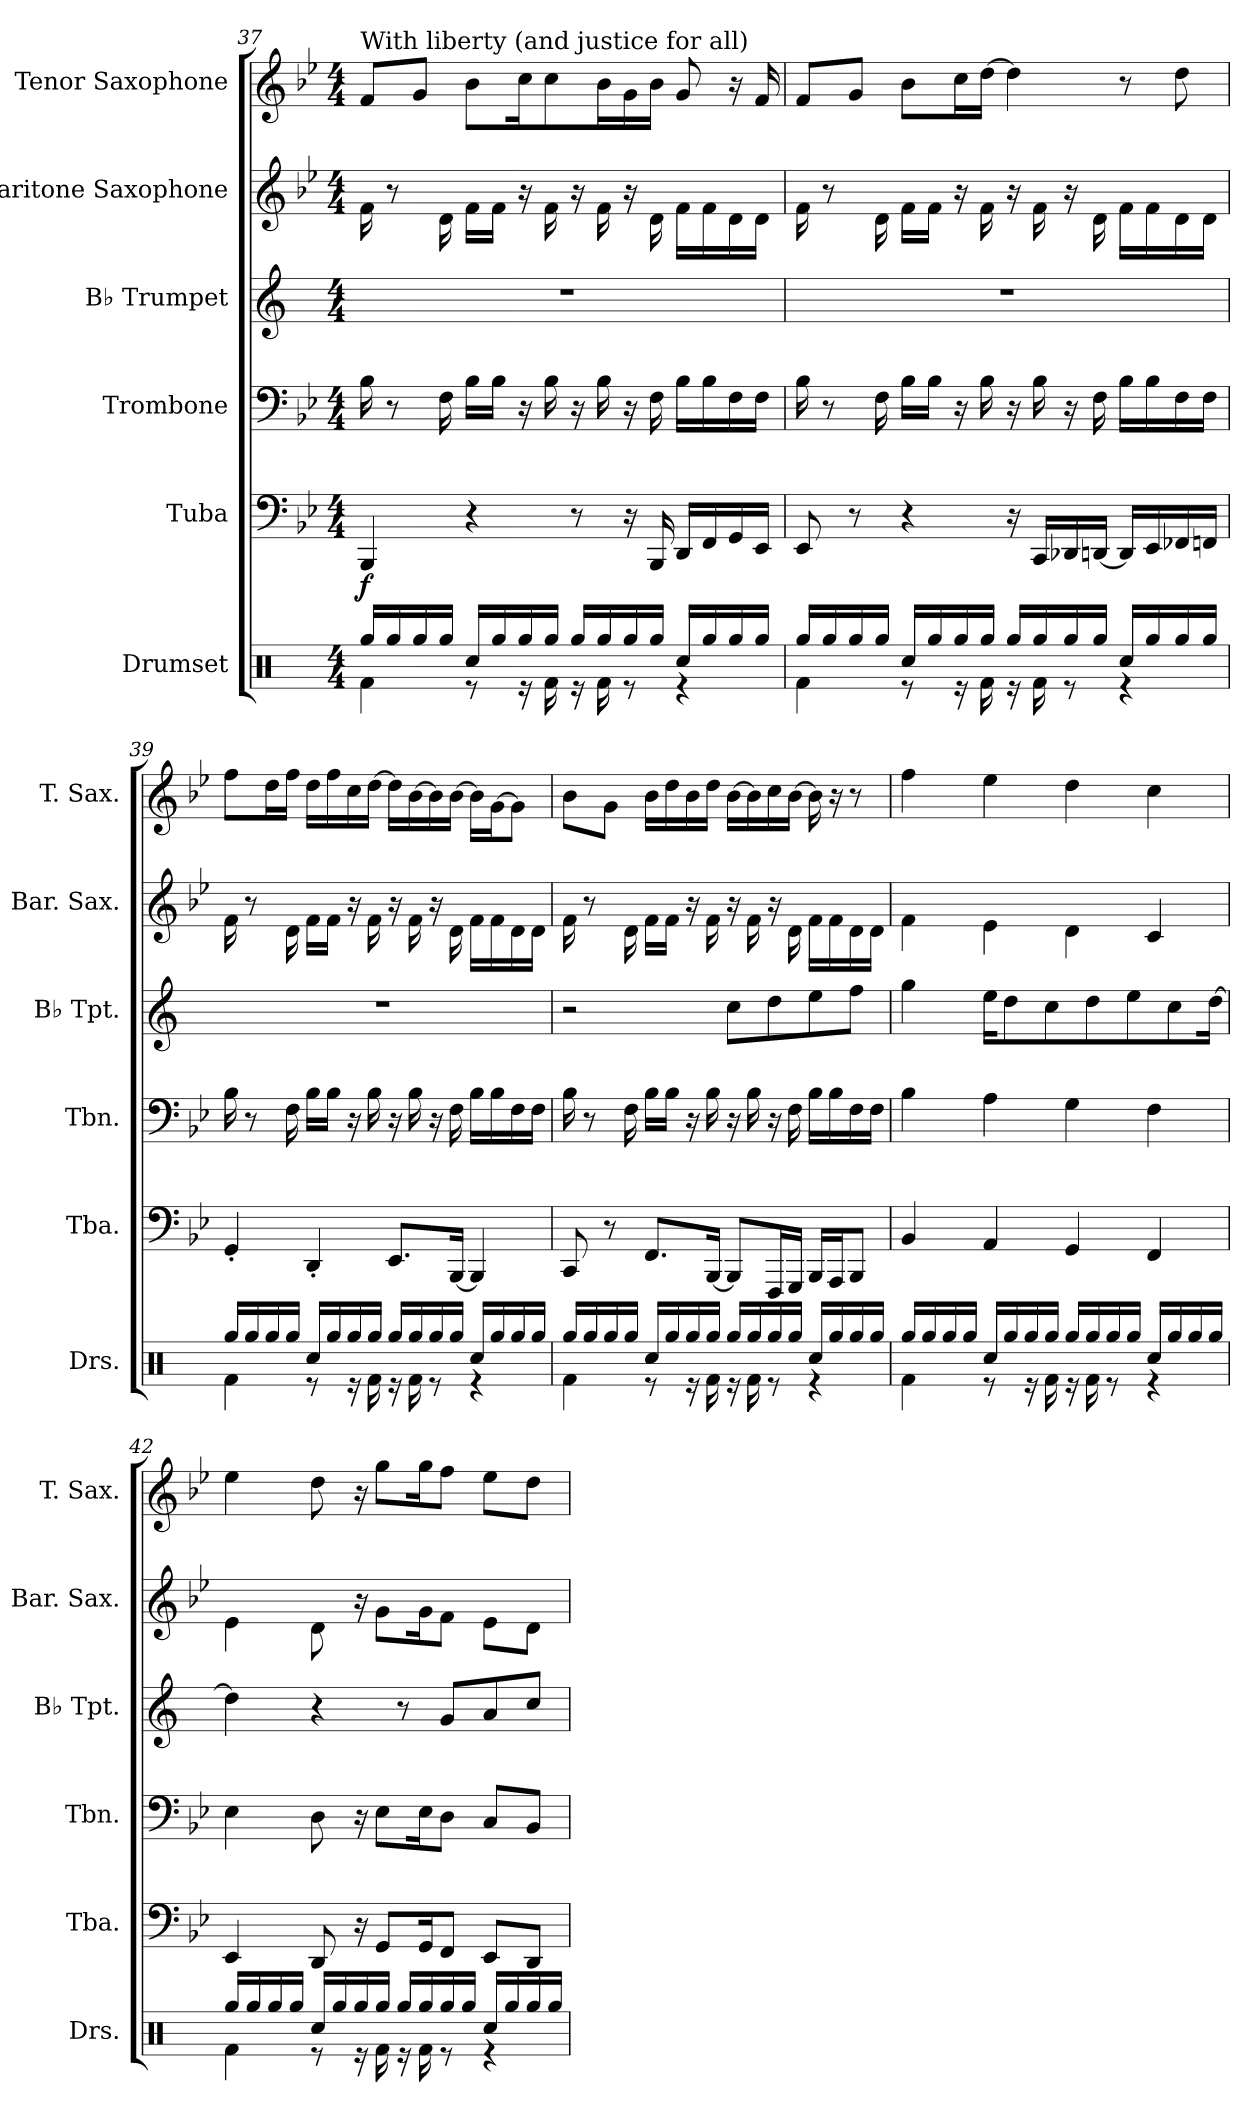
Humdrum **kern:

**kern	**kern	**dynam	**kern	**kern	**kern	**kern
*part6	*part5	*part5	*part4	*part3	*part2	*part1
*staff6	*staff5	*staff5	*staff4	*staff3	*staff2	*staff1
*I"Drumset	*I"Tuba	*	*I"Trombone	*I"B♭ Trumpet	*I"Baritone Saxophone	*I"Tenor Saxophone
*I'Drs.	*I'Tba.	*	*I'Tbn.	*I'B♭ Tpt.	*I'Bar. Sax.	*I'T. Sax.
!!LO:LB:g=z
*clefX	*clefF4	*	*clefF4	*clefG2	*clefG2	*clefG2
*	*	*	*	*ITrd1c2	*ITrd12c21	*ITrd8c14
*k[]	*k[b-e-]	*	*k[b-e-]	*k[b-e-]	*k[b-e-]	*k[b-e-]
*M4/4	*M4/4	*	*M4/4	*M4/4	*M4/4	*M4/4
=37	=37	=37	=37	=37	=37	=37
*^	*	*	*	*	*	*
!	!	!	!	!	!	!	!LO:TX:a:t=With liberty (and justice for all)
!	!	!	!LO:DY:b	!	!	!	!
16Rgg/LL	4Rf\	4BBB-/	f	16B-\	1r	16F\	8F/L
16Rgg/	.	.	.	8r	.	8r	.
16Rgg/	.	.	.	.	.	.	8G/J
16Rgg/JJ	.	.	.	16F\	.	16D\	.
16Rcc/LL	8r	4r	.	16B-\LL	.	16F\LL	8B-\L
16Rgg/	.	.	.	16B-\JJ	.	16F\JJ	.
16Rgg/	16r	.	.	16r	.	16r	16c\K
16Rgg/JJ	16Rf\	.	.	16B-\	.	16F\	8c\
16Rgg/LL	16r	8r	.	16r	.	16r	.
16Rgg/	16Rf\	.	.	16B-\	.	16F\	16B-\L
16Rgg/	8r	16r	.	16r	.	16r	16G\
16Rgg/JJ	.	16BBB-/	.	16F\	.	16D\	16B-\JJ
16Rcc/LL	4r	16DD/LL	.	16B-\LL	.	16F\LL	8G/
16Rgg/	.	16FF/	.	16B-\	.	16F\	.
16Rgg/	.	16GG/	.	16F\	.	16D\	16r
16Rgg/JJ	.	16EE-/JJ	.	16F\JJ	.	16D\JJ	16F/
=38	=38	=38	=38	=38	=38	=38	=38
16Rgg/LL	4Rf\	8EE-/	.	16B-\	1r	16F\	8F/L
16Rgg/	.	.	.	8r	.	8r	.
16Rgg/	.	8r	.	.	.	.	8G/J
16Rgg/JJ	.	.	.	16F\	.	16D\	.
16Rcc/LL	8r	4r	.	16B-\LL	.	16F\LL	8B-\L
16Rgg/	.	.	.	16B-\JJ	.	16F\JJ	.
16Rgg/	16r	.	.	16r	.	16r	16c\L
16Rgg/JJ	16Rf\	.	.	16B-\	.	16F\	[16d\JJ
16Rgg/LL	16r	16r	.	16r	.	16r	4d\]
16Rgg/	16Rf\	16CC/LL	.	16B-\	.	16F\	.
16Rgg/	8r	16DD-i/	.	16r	.	16r	.
16Rgg/JJ	.	[16DDn/JJ	.	16F\	.	16D\	.
16Rcc/LL	4r	16DD/LL]	.	16B-\LL	.	16F\LL	8r
16Rgg/	.	16EE-/	.	16B-\	.	16F\	.
16Rgg/	.	16FF-X/	.	16F\	.	16D\	8d\
16Rgg/JJ	.	16FFn/JJ	.	16F\JJ	.	16D\JJ	.
!!LO:PB:g=z
=39	=39	=39	=39	=39	=39	=39	=39
16Rgg/LL	4Rf\	4GG'/	.	16B-\	1r	16F\	8f\L
16Rgg/	.	.	.	8r	.	8r	.
16Rgg/	.	.	.	.	.	.	16d\L
16Rgg/JJ	.	.	.	16F\	.	16D\	16f\JJ
16Rcc/LL	8r	4DD'/	.	16B-\LL	.	16F\LL	16d\LL
16Rgg/	.	.	.	16B-\JJ	.	16F\JJ	16f\
16Rgg/	16r	.	.	16r	.	16r	16c\
16Rgg/JJ	16Rf\	.	.	16B-\	.	16F\	[16d\JJ
16Rgg/LL	16r	8.EE-/L	.	16r	.	16r	16d\LL]
16Rgg/	16Rf\	.	.	16B-\	.	16F\	[16B-\
16Rgg/	8r	.	.	16r	.	16r	16B-\]
16Rgg/JJ	.	[16BBB-/Jk	.	16F\	.	16D\	[16B-\JJ
16Rcc/LL	4r	4BBB-/]	.	16B-\LL	.	16F\LL	16B-\LL]
16Rgg/	.	.	.	16B-\	.	16F\	[16G\J
16Rgg/	.	.	.	16F\	.	16D\	8G\J]
16Rgg/JJ	.	.	.	16F\JJ	.	16D\JJ	.
=40	=40	=40	=40	=40	=40	=40	=40
16Rgg/LL	4Rf\	8CC/	.	16B-\	2r	16F\	8B-\L
16Rgg/	.	.	.	8r	.	8r	.
16Rgg/	.	8r	.	.	.	.	8G\J
16Rgg/JJ	.	.	.	16F\	.	16D\	.
16Rcc/LL	8r	8.FF/L	.	16B-\LL	.	16F\LL	16B-\LL
16Rgg/	.	.	.	16B-\JJ	.	16F\JJ	16d\
16Rgg/	16r	.	.	16r	.	16r	16B-\
16Rgg/JJ	16Rf\	[16BBB-/Jk	.	16B-\	.	16F\	16d\JJ
16Rgg/LL	16r	8BBB-/L]	.	16r	8b-\L	16r	[16B-\LL
16Rgg/	16Rf\	.	.	16B-\	.	16F\	16B-\]
16Rgg/	8r	16FFF/L	.	16r	8cc\	16r	16c\
16Rgg/JJ	.	16GGG/JJ	.	16F\	.	16D\	[16B-\JJ
16Rcc/LL	4r	16BBB-/LL	.	16B-\LL	8dd\	16F\LL	16B-\]
16Rgg/	.	16AAA/J	.	16B-\	.	16F\	16r
16Rgg/	.	8BBB-/J	.	16F\	8ee-\J	16D\	8r
16Rgg/JJ	.	.	.	16F\JJ	.	16D\JJ	.
!!LO:LB:g=z
=41	=41	=41	=41	=41	=41	=41	=41
16Rgg/LL	4Rf\	4BB-/	.	4B-\	4ff\	4F\	4f\
16Rgg/	.	.	.	.	.	.	.
16Rgg/	.	.	.	.	.	.	.
16Rgg/JJ	.	.	.	.	.	.	.
16Rcc/LL	8r	4AA/	.	4A\	16dd\KL	4E-\	4e-\
16Rgg/	.	.	.	.	8cc\	.	.
16Rgg/	16r	.	.	.	.	.	.
16Rgg/JJ	16Rf\	.	.	.	8b-\	.	.
16Rgg/LL	16r	4GG/	.	4G\	.	4D\	4d\
16Rgg/	16Rf\	.	.	.	8cc\	.	.
16Rgg/	8r	.	.	.	.	.	.
16Rgg/JJ	.	.	.	.	8dd\	.	.
16Rcc/LL	4r	4FF/	.	4F\	.	4C/	4c\
16Rgg/	.	.	.	.	8b-\	.	.
16Rgg/	.	.	.	.	.	.	.
16Rgg/JJ	.	.	.	.	[16cc\Jk	.	.
=42	=42	=42	=42	=42	=42	=42	=42
16Rgg/LL	4Rf\	4EE-/	.	4E-\	4cc\]	4E-\	4e-\
16Rgg/	.	.	.	.	.	.	.
16Rgg/	.	.	.	.	.	.	.
16Rgg/JJ	.	.	.	.	.	.	.
16Rcc/LL	8r	8DD/	.	8D\	4r	8D\	8d\
16Rgg/	.	.	.	.	.	.	.
16Rgg/	16r	16r	.	16r	.	16r	16r
16Rgg/JJ	16Rf\	8GG/L	.	8E-\L	.	8G\L	8g\L
16Rgg/LL	16r	.	.	.	8r	.	.
16Rgg/	16Rf\	16GG/K	.	16E-\K	.	16G\K	16g\K
16Rgg/	8r	8FF/J	.	8D\J	8f/L	8F\J	8f\J
16Rgg/JJ	.	.	.	.	.	.	.
16Rcc/LL	4r	8EE-/L	.	8C/L	8g/	8E-\L	8e-\L
16Rgg/	.	.	.	.	.	.	.
16Rgg/	.	8DD/J	.	8BB-/J	8b-/J	8D\J	8d\J
16Rgg/JJ	.	.	.	.	.	.	.
*v	*v	*	*	*	*	*	*
=	=	=	=	=	=	=
*-	*-	*-	*-	*-	*-	*-
